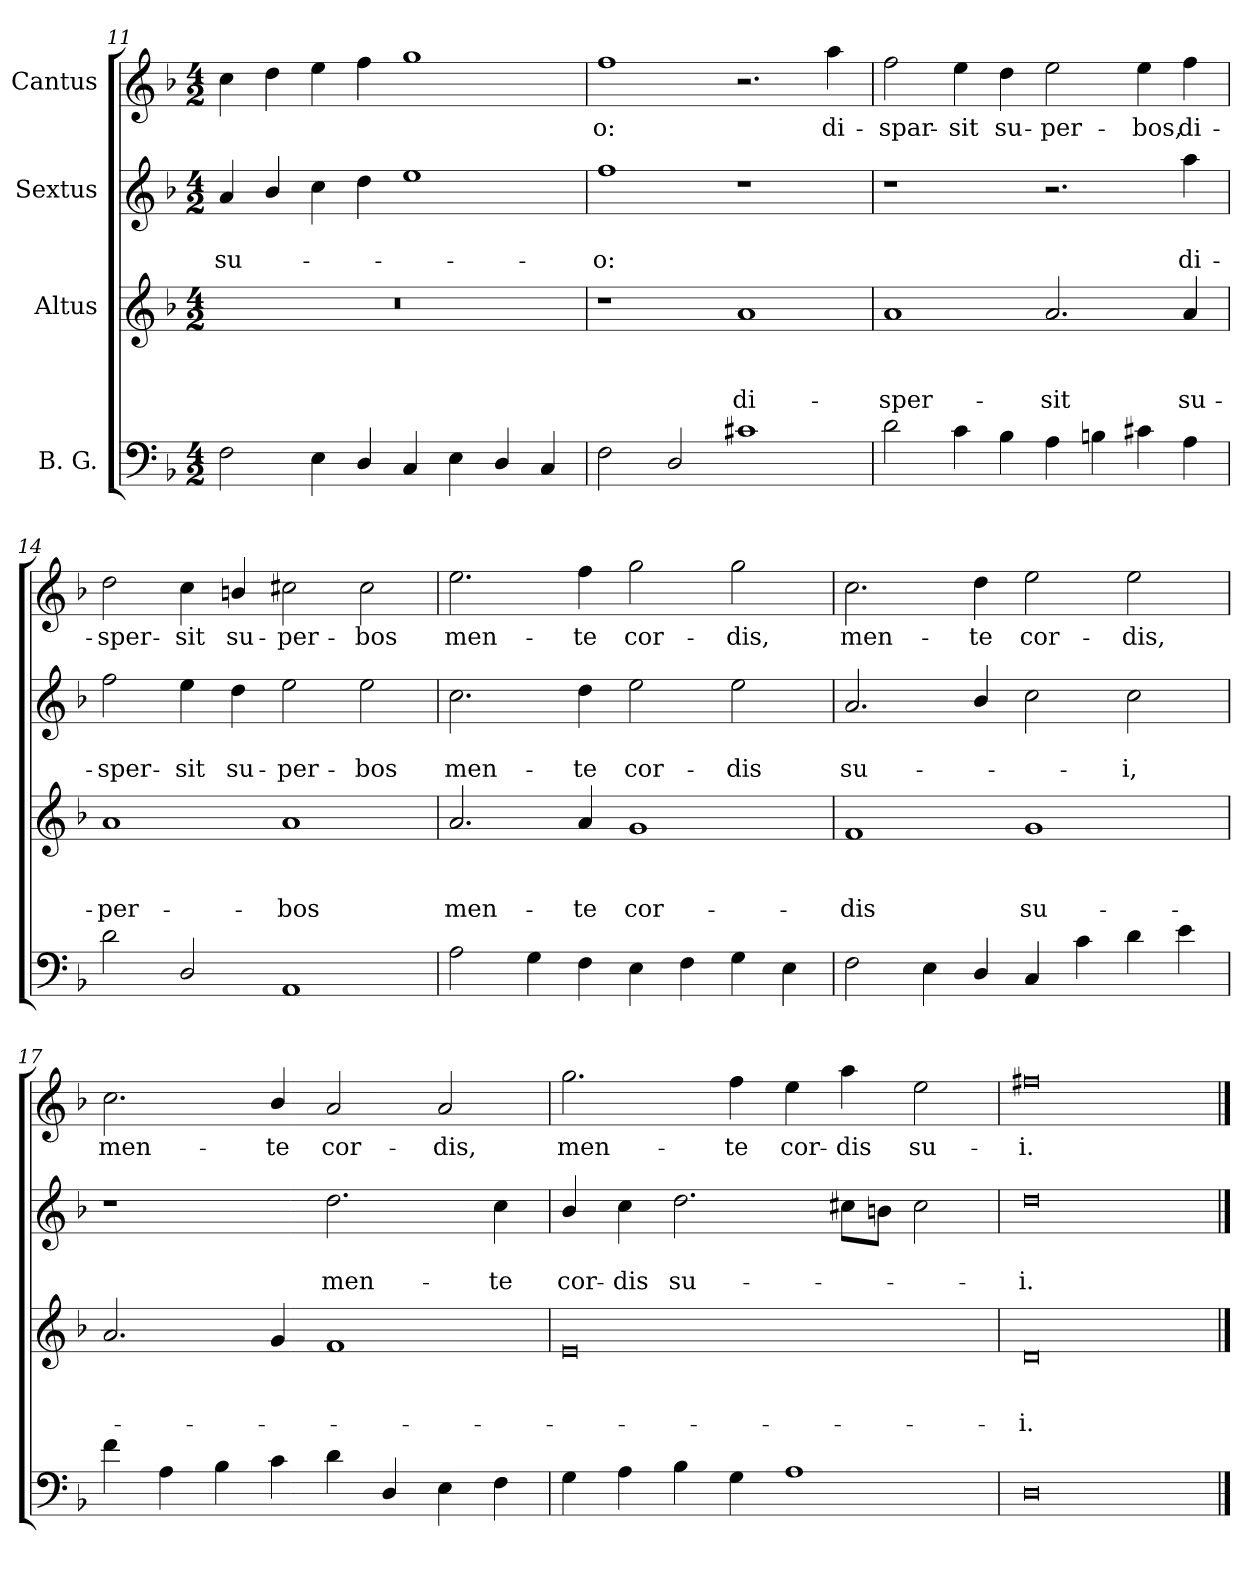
**kern	**kern	**text	**text	**text	**kern	**text	**text	**kern	**text
*part4	*part3	*part3	*part3	*part3	*part2	*part2	*part2	*part1	*part1
*staff4	*staff3	*staff3	*staff3	*staff3	*staff2	*staff2	*staff2	*staff1	*staff1
*I"B. G.	*I"Altus	*	*	*	*I"Sextus	*	*	*I"Cantus	*
*clefF4	*clefG2	*	*	*	*clefG2	*	*	*clefG2	*
*k[b-]	*k[b-]	*	*	*	*k[b-]	*	*	*k[b-]	*
*F:	*F:	*	*	*	*F:	*	*	*F:	*
*M4/2	*M4/2	*	*	*	*M4/2	*	*	*M4/2	*
=11	=11	=11	=11	=11	=11	=11	=11	=11	=11
!	!LO:N:vis=1	!	!	!	!	!	!LO:LY:b	!	!
2F\	0r	.	.	.	4a/	.	su-	4cc\	.
.	.	.	.	.	4b-/	.	.	4dd\	.
4E\	.	.	.	.	4cc\	.	.	4ee\	.
4D/	.	.	.	.	4dd\	.	.	4ff\	.
4C/	.	.	.	.	1ee	.	.	1gg	.
4E\	.	.	.	.	.	.	.	.	.
4D/	.	.	.	.	.	.	.	.	.
4C/	.	.	.	.	.	.	.	.	.
=12	=12	=12	=12	=12	=12	=12	=12	=12	=12
!	!	!	!	!	!	!	!LO:LY:b	!	!LO:LY:b
2F\	1r	.	.	.	1ff	.	-o:	1ff	-o:
2D/	.	.	.	.	.	.	.	.	.
!	!	!	!	!LO:LY:b	!	!	!	!	!
1c#X	1a	.	.	di-	1r	.	.	2.r	.
!	!	!	!	!	!	!	!	!	!LO:LY:b
.	.	.	.	.	.	.	.	4aa\	di-
=13	=13	=13	=13	=13	=13	=13	=13	=13	=13
!	!	!	!	!LO:LY:b	!	!	!	!	!LO:LY:b
2d\	1a	.	.	-sper-	1r	.	.	2ff\	-spar-
!	!	!	!	!	!	!	!	!	!LO:LY:b
4c\	.	.	.	.	.	.	.	4ee\	-sit
!	!	!	!	!	!	!	!	!	!LO:LY:b
4B-\	.	.	.	.	.	.	.	4dd\	su-
!	!	!	!	!LO:LY:b	!	!	!	!	!LO:LY:b
4A\	2.a/	.	.	-sit	2.r	.	.	2ee\	-per-
4Bn\	.	.	.	.	.	.	.	.	.
!	!	!	!	!	!	!	!	!	!LO:LY:b
4c#X\	.	.	.	.	.	.	.	4ee\	-bos,
!	!	!	!	!LO:LY:b	!	!	!LO:LY:b	!	!LO:LY:b
4A\	4a/	.	.	su-	4aa\	.	di-	4ff\	di-
=14	=14	=14	=14	=14	=14	=14	=14	=14	=14
!	!	!	!	!LO:LY:b	!	!	!LO:LY:b	!	!LO:LY:b
2d\	1a	.	.	-per-	2ff\	.	-sper-	2dd\	-sper-
!	!	!	!	!	!	!	!LO:LY:b	!	!LO:LY:b
2D/	.	.	.	.	4ee\	.	-sit	4cc\	-sit
!	!	!	!	!	!	!	!LO:LY:b	!	!LO:LY:b
.	.	.	.	.	4dd\	.	su-	4bn/	su-
!	!	!	!	!LO:LY:b	!	!	!LO:LY:b	!	!LO:LY:b
1AA	1a	.	.	-bos	2ee\	.	-per-	2cc#X\	-per-
!	!	!	!	!	!	!	!LO:LY:b	!	!LO:LY:b
.	.	.	.	.	2ee\	.	-bos	2cc#\	-bos
!!LO:PB:g=z
=15	=15	=15	=15	=15	=15	=15	=15	=15	=15
!	!	!	!	!LO:LY:b	!	!	!LO:LY:b	!	!LO:LY:b
2A\	2.a/	.	.	men-	2.cc\	.	men-	2.ee\	men-
4G\	.	.	.	.	.	.	.	.	.
!	!	!	!	!LO:LY:b	!	!	!LO:LY:b	!	!LO:LY:b
4F\	4a/	.	.	-te	4dd\	.	-te	4ff\	-te
!	!	!	!	!LO:LY:b	!	!	!LO:LY:b	!	!LO:LY:b
4E\	1g	.	.	cor-	2ee\	.	cor-	2gg\	cor-
4F\	.	.	.	.	.	.	.	.	.
!	!	!	!	!	!	!	!LO:LY:b	!	!LO:LY:b
4G\	.	.	.	.	2ee\	.	-dis	2gg\	-dis,
4E\	.	.	.	.	.	.	.	.	.
=16	=16	=16	=16	=16	=16	=16	=16	=16	=16
!	!	!	!	!LO:LY:b	!	!	!LO:LY:b	!	!LO:LY:b
2F\	1f	.	.	-dis	2.a/	.	su-	2.cc\	men-
4E\	.	.	.	.	.	.	.	.	.
!	!	!	!	!	!	!	!	!	!LO:LY:b
4D/	.	.	.	.	4b-/	.	.	4dd\	-te
!	!	!	!	!LO:LY:b	!	!	!	!	!LO:LY:b
4C/	1g	.	.	su-	2cc\	.	.	2ee\	cor-
4c\	.	.	.	.	.	.	.	.	.
!	!	!	!	!	!	!	!LO:LY:b	!	!LO:LY:b
4d\	.	.	.	.	2cc\	.	-i,	2ee\	-dis,
4e\	.	.	.	.	.	.	.	.	.
=17	=17	=17	=17	=17	=17	=17	=17	=17	=17
!	!	!	!	!	!	!	!	!	!LO:LY:b
4f\	2.a/	.	.	.	1r	.	.	2.cc\	men-
4A\	.	.	.	.	.	.	.	.	.
4B-\	.	.	.	.	.	.	.	.	.
!	!	!	!	!	!	!	!	!	!LO:LY:b
4c\	4g/	.	.	.	.	.	.	4b-/	-te
!	!	!	!	!	!	!	!LO:LY:b	!	!LO:LY:b
4d\	1f	.	.	.	2.dd\	.	men-	2a/	cor-
4D/	.	.	.	.	.	.	.	.	.
!	!	!	!	!	!	!	!	!	!LO:LY:b
4E\	.	.	.	.	.	.	.	2a/	-dis,
!	!	!	!	!	!	!	!LO:LY:b	!	!
4F\	.	.	.	.	4cc\	.	-te	.	.
=18	=18	=18	=18	=18	=18	=18	=18	=18	=18
!	!	!	!	!	!	!	!LO:LY:b	!	!LO:LY:b
4G\	0e	.	.	.	4b-/	.	cor-	2.gg\	men-
!	!	!	!	!	!	!	!LO:LY:b	!	!
4A\	.	.	.	.	4cc\	.	-dis	.	.
!	!	!	!	!	!	!	!LO:LY:b	!	!
4B-\	.	.	.	.	2.dd\	.	su-	.	.
!	!	!	!	!	!	!	!	!	!LO:LY:b
4G\	.	.	.	.	.	.	.	4ff\	-te
!	!	!	!	!	!	!	!	!	!LO:LY:b
1A	.	.	.	.	.	.	.	4ee\	cor-
!	!	!	!	!	!	!	!	!	!LO:LY:b
.	.	.	.	.	8cc#X\L	.	.	4aa\	-dis
.	.	.	.	.	8bn\J	.	.	.	.
!	!	!	!	!	!	!	!	!	!LO:LY:b
.	.	.	.	.	2cc#\	.	.	2ee\	su-
=19	=19	=19	=19	=19	=19	=19	=19	=19	=19
!	!	!	!	!LO:LY:b	!	!	!LO:LY:b	!	!LO:LY:b
0D	0d	.	.	-i.	0dd	.	-i.	0ff#X	-i.
==	==	==	==	==	==	==	==	==	==
*-	*-	*-	*-	*-	*-	*-	*-	*-	*-
